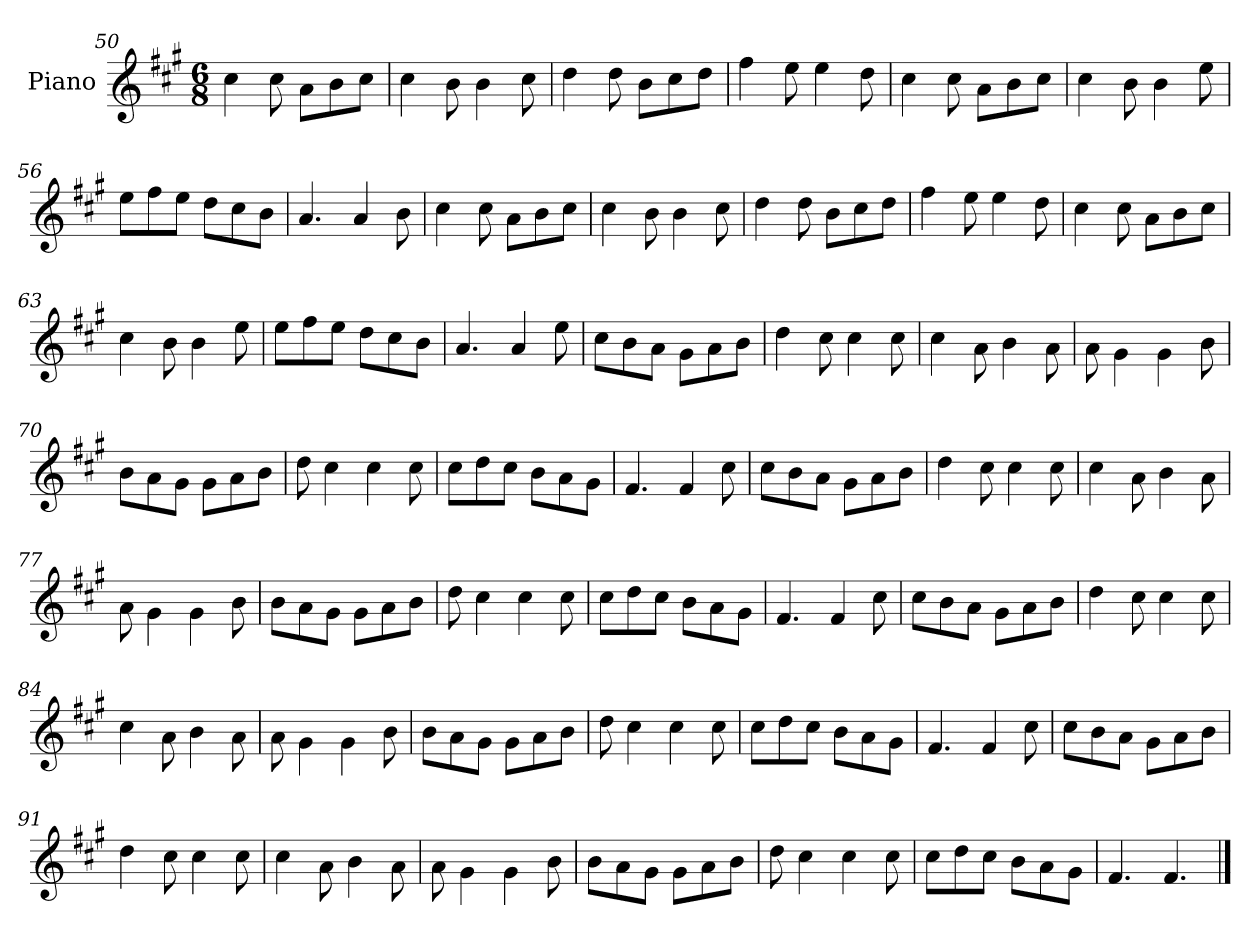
**kern
*part1
*staff1
*I"Piano
*I'Pno
*clefG2
*k[f#c#g#]
*M6/8
=50
4cc#\
8cc#\
8a\L
8b\
8cc#\J
=51
4cc#\
8b\
4b\
8cc#\
=52
4dd\
8dd\
8b\L
8cc#\
8dd\J
=53
4ff#\
8ee\
4ee\
8dd\
=54
4cc#\
8cc#\
8a\L
8b\
8cc#\J
=55
4cc#\
8b\
4b\
8ee\
=56
8ee\L
8ff#\
8ee\J
8dd\L
8cc#\
8b\J
=57
4.a/
4a/
8b\
=58
4cc#\
8cc#\
8a\L
8b\
8cc#\J
=59
4cc#\
8b\
4b\
8cc#\
=60
4dd\
8dd\
8b\L
8cc#\
8dd\J
=61
4ff#\
8ee\
4ee\
8dd\
=62
4cc#\
8cc#\
8a\L
8b\
8cc#\J
=63
4cc#\
8b\
4b\
8ee\
=64
8ee\L
8ff#\
8ee\J
8dd\L
8cc#\
8b\J
=65
4.a/
4a/
8ee\
=66
8cc#\L
8b\
8a\J
8g#\L
8a\
8b\J
=67
4dd\
8cc#\
4cc#\
8cc#\
=68
4cc#\
8a\
4b\
8a\
=69
8a\
4g#\
4g#\
8b\
=70
8b\L
8a\
8g#\J
8g#\L
8a\
8b\J
=71
8dd\
4cc#\
4cc#\
8cc#\
=72
8cc#\L
8dd\
8cc#\J
8b\L
8a\
8g#\J
=73
4.f#/
4f#/
8cc#\
=74
8cc#\L
8b\
8a\J
8g#\L
8a\
8b\J
=75
4dd\
8cc#\
4cc#\
8cc#\
=76
4cc#\
8a\
4b\
8a\
=77
8a\
4g#\
4g#\
8b\
=78
8b\L
8a\
8g#\J
8g#\L
8a\
8b\J
=79
8dd\
4cc#\
4cc#\
8cc#\
=80
8cc#\L
8dd\
8cc#\J
8b\L
8a\
8g#\J
=81
4.f#/
4f#/
8cc#\
=82
8cc#\L
8b\
8a\J
8g#\L
8a\
8b\J
=83
4dd\
8cc#\
4cc#\
8cc#\
=84
4cc#\
8a\
4b\
8a\
=85
8a\
4g#\
4g#\
8b\
=86
8b\L
8a\
8g#\J
8g#\L
8a\
8b\J
=87
8dd\
4cc#\
4cc#\
8cc#\
=88
8cc#\L
8dd\
8cc#\J
8b\L
8a\
8g#\J
=89
4.f#/
4f#/
8cc#\
=90
8cc#\L
8b\
8a\J
8g#\L
8a\
8b\J
=91
4dd\
8cc#\
4cc#\
8cc#\
=92
4cc#\
8a\
4b\
8a\
=93
8a\
4g#\
4g#\
8b\
=94
8b\L
8a\
8g#\J
8g#\L
8a\
8b\J
=95
8dd\
4cc#\
4cc#\
8cc#\
=96
8cc#\L
8dd\
8cc#\J
8b\L
8a\
8g#\J
=97
4.f#/
4.f#/
==
*-
